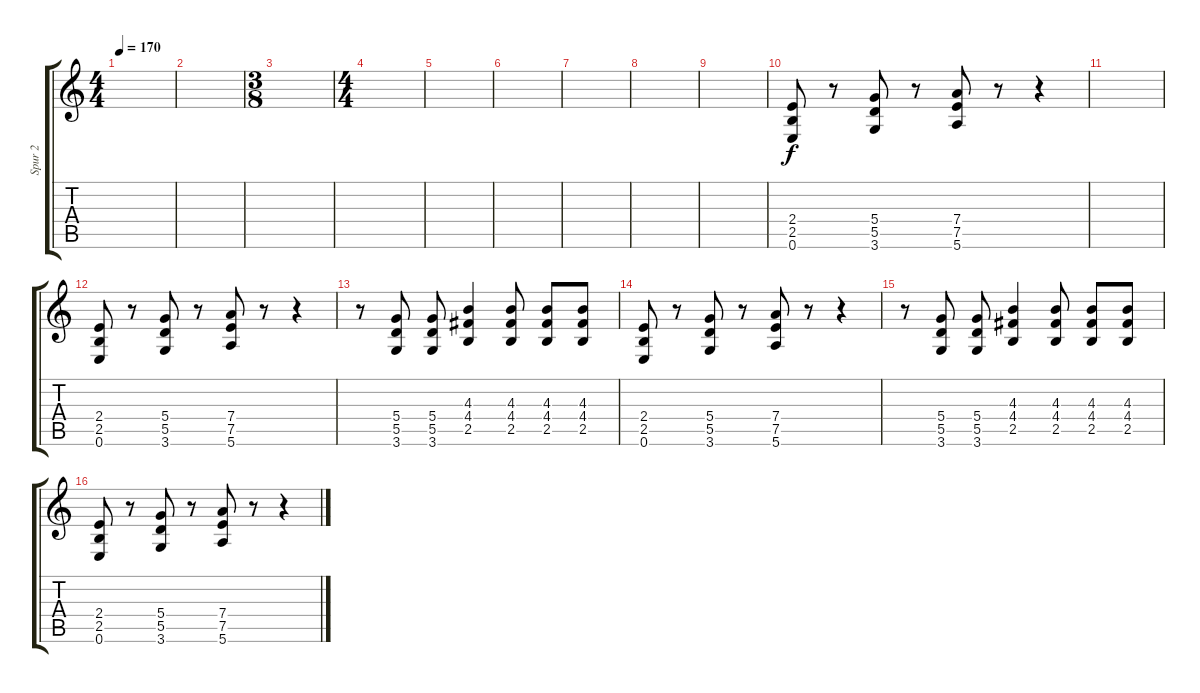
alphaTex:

\track ("Spur 2" "Spur 2") {instrument distortionguitar}
\staff {score tabs}
\tuning (E4 B3 G3 D3 A2 E2) {hide}
\ts (4 4)
\tempo 170
\clef g2
\ks c
|
|
\ts (3 8)
|
\ts (4 4)
|
|
|
|
|
|
(2.4 2.5 0.6).8 r.8 (5.4 5.5 3.6).8 r.8 (7.4 7.5 5.6).8 r.8 r.4 |
|
(2.4 2.5 0.6).8 r.8 (5.4 5.5 3.6).8 r.8 (7.4 7.5 5.6).8 r.8 r.4 |
r.8 (5.4 5.5 3.6).8 (5.4 5.5 3.6).8 (4.3 4.4 2.5).4 (4.3 4.4 2.5).8 (4.3 4.4 2.5).8 (4.3 4.4 2.5).8 |
(2.4 2.5 0.6).8 r.8 (5.4 5.5 3.6).8 r.8 (7.4 7.5 5.6).8 r.8 r.4 |
r.8 (5.4 5.5 3.6).8 (5.4 5.5 3.6).8 (4.3 4.4 2.5).4 (4.3 4.4 2.5).8 (4.3 4.4 2.5).8 (4.3 4.4 2.5).8 |
(2.4 2.5 0.6).8 r.8 (5.4 5.5 3.6).8 r.8 (7.4 7.5 5.6).8 r.8 r.4
